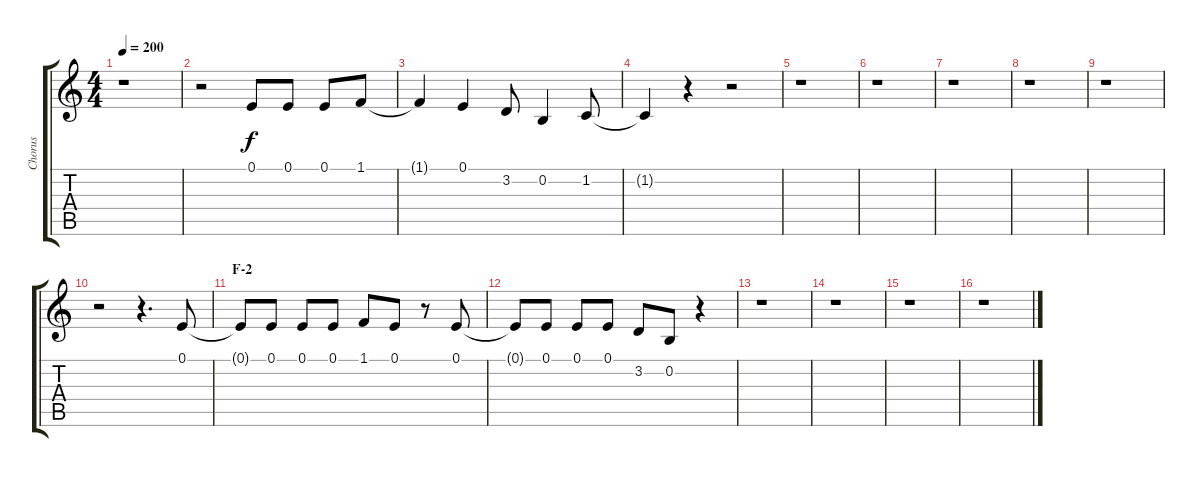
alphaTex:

\track ("Chorus" "Chorus") {instrument altosax}
\staff {score tabs}
\tuning (E4 B3 G3 D3 A2 E2) {hide}
\ts (4 4)
\tempo 200
\clef g2
\ks c
r.1{dy f} |
r.2 0.1.8 0.1.8 0.1.8 1.1.8 |
1.1{t}.4 0.1.4 3.2.8 0.2.4 1.2.8 |
1.2{t}.4 r.4 r.2 |
r.1 |
r.1 |
r.1 |
r.1 |
r.1 |
r.2 r.4{d} 0.1.8 |
\section ("" "F-2")
0.1{t}.8 0.1.8 0.1.8 0.1.8 1.1.8 0.1.8 r.8 0.1.8 |
0.1{t}.8 0.1.8 0.1.8 0.1.8 3.2.8 0.2.8 r.4 |
r.1 |
r.1 |
r.1 |
r.1
